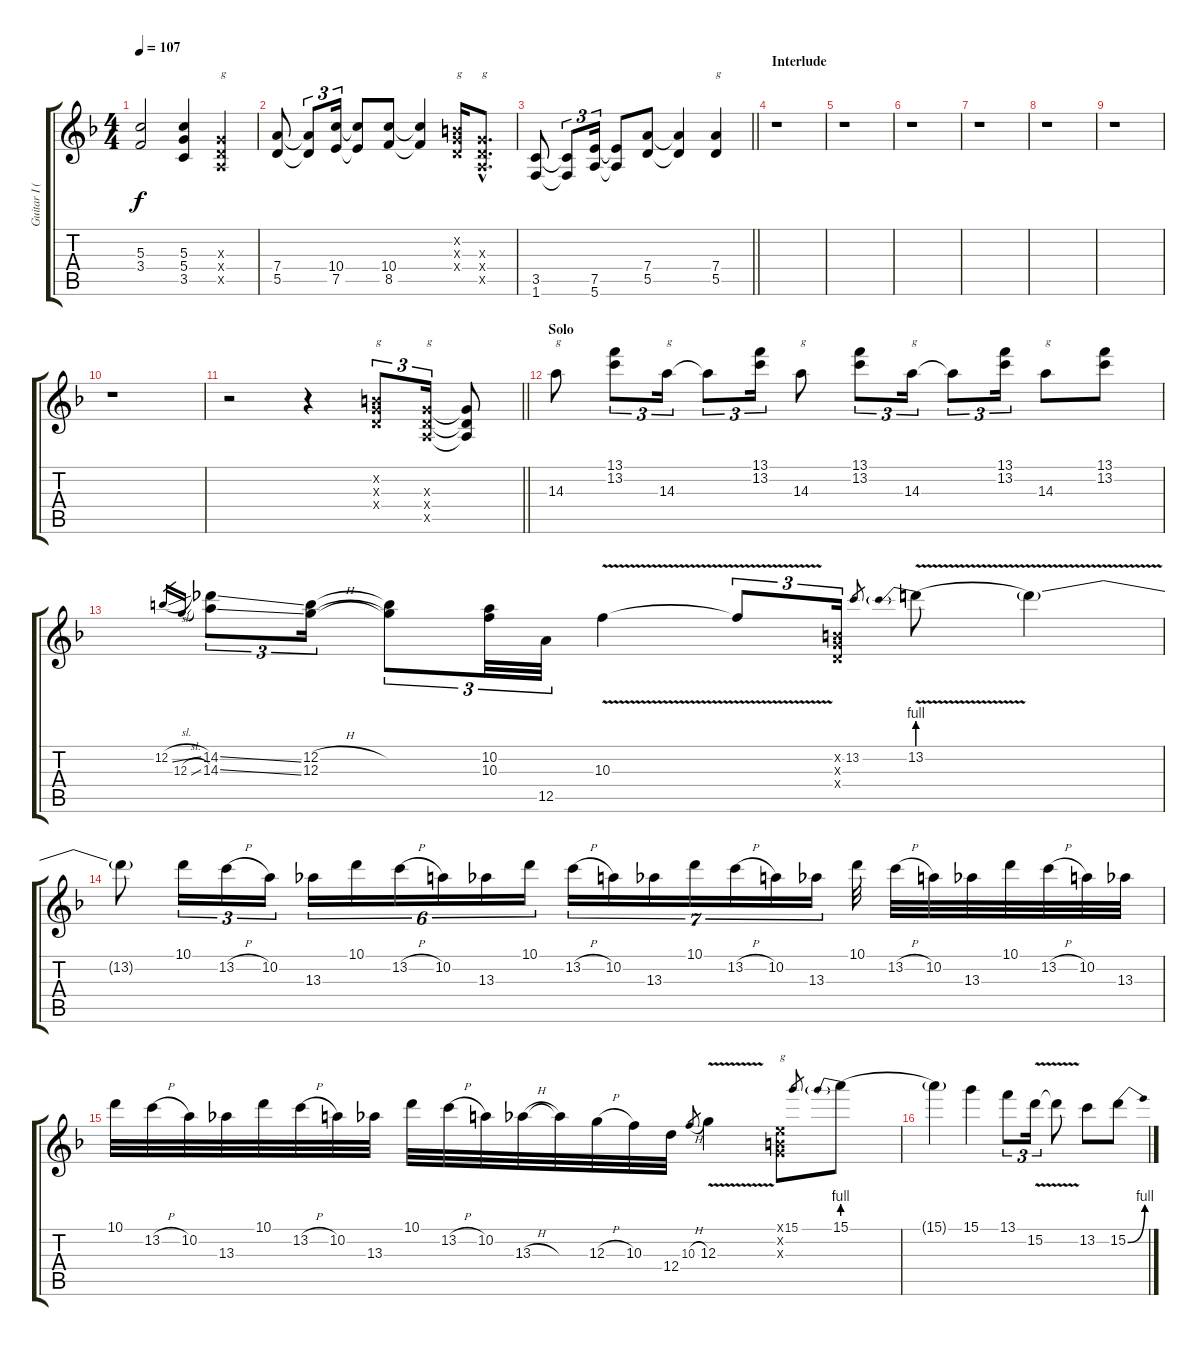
\track ("Guitar I (sounding)" "Guitar I (") {instrument distortionguitar}
\staff {score tabs}
\tuning (E4 B3 G3 D3 A2 E2) {hide}
\ts (4 4)
\tempo 107
\clef g2
\ks dminor
(5.3 3.4).2{dy f} (5.3 5.4 3.5).4 (0.3{x} 0.4{x} 0.5{x}).4{txt "g"} |
(7.4 5.5).8 (7.4{t} 5.5{t}).8{tu (3 2)} (10.4 7.5).16{tu (3 2)} (10.4{t} 7.5{t}).8 (10.4 8.5).8 (10.4{t} 8.5{t}).4 (0.2{x} 0.3{x} 0.4{x}).16{txt "g"} (0.3{hac x} 0.4{hac x} 0.5{hac x}).8{d txt "g"} |
\barLineRight lightlight
(3.5 1.6).8 (3.5{t} 1.6{t}).8{tu (3 2)} (7.5 5.6).16{tu (3 2)} (7.5{t} 5.6{t}).8 (7.4 5.5).8 (7.4{t} 5.5{t}).4 (7.4 5.5).4{txt "g"} |
\section ("" "Interlude")
r.1 |
r.1 |
r.1 |
r.1 |
r.1 |
r.1 |
r.1 |
\barLineRight lightlight
r.2 r.4 (0.2{x} 0.3{x} 0.4{x}).8{tu (3 2) txt "g"} (0.3{x} 0.4{x} 0.5{x}).16{tu (3 2) txt "g"} (0.3{t} 0.4{t} 0.5{t}).8 |
\section ("" "Solo")
14.3.8{txt "g"} (13.1 13.2).8{tu (3 2)} 14.3.16{tu (3 2) txt "g"} 14.3{t}.8{tu (3 2)} (13.1 13.2).16{tu (3 2)} 14.3.8{txt "g"} (13.1 13.2).8{tu (3 2)} 14.3.16{tu (3 2) txt "g"} 14.3{t}.8{tu (3 2)} (13.1 13.2).16{tu (3 2)} 14.3.8{txt "g"} (13.1 13.2).8 |
12.2{sl}.16{gr} 12.3{sl}.16{gr} (14.2{ss} 14.3{ss}).8{tu (3 2)} (12.2{h} 12.3{h}).16{tu (3 2)} (12.2{t} 12.3{t}).8{tu (3 2)} (10.2 10.3).32{tu (3 2)} 12.5.32{tu (3 2)} 10.3{v}.4 10.3{t}.8{tu (3 2)} (0.2{x} 0.3{x} 0.4{x}).16{tu (3 2)} 13.2.8{gr} 13.2{be (prebend 0 4 60 4) v}.8 13.2{t}.4 |
13.2{t}.8 10.1.16{tu (3 2)} 13.2{h}.16{tu (3 2)} 10.2.16{tu (3 2)} 13.3.16{tu (6 4)} 10.1.16{tu (6 4)} 13.2{h}.16{tu (6 4)} 10.2.16{tu (6 4)} 13.3.16{tu (6 4)} 10.1.16{tu (6 4)} 13.2{h}.16{tu (7 4)} 10.2.16{tu (7 4)} 13.3.16{tu (7 4)} 10.1.16{tu (7 4)} 13.2{h}.16{tu (7 4)} 10.2.16{tu (7 4)} 13.3.16{tu (7 4)} 10.1.32 13.2{h}.32 10.2.32 13.3.32 10.1.32 13.2{h}.32 10.2.32 13.3.32 |
10.1.32 13.2{h}.32 10.2.32 13.3.32 10.1.32 13.2{h}.32 10.2.32 13.3.32 10.1.32 13.2{h}.32 10.2.32 13.3{h}.32 13.3{t}.32 12.3{h}.32 10.3.32 12.4.32 10.3{h}.8{gr} 12.3{v}.4 (0.1{x} 0.2{x} 0.3{x}).8{txt "g"} 15.1.8{gr} 15.1{be (prebend 0 4 60 4)}.8 |
15.1{t}.4 15.1.4 13.1.8{tu (3 2)} 15.2{v}.16{tu (3 2)} 15.2{t}.8 13.2.8 15.2{be (bend 0 0 60 4)}.8
